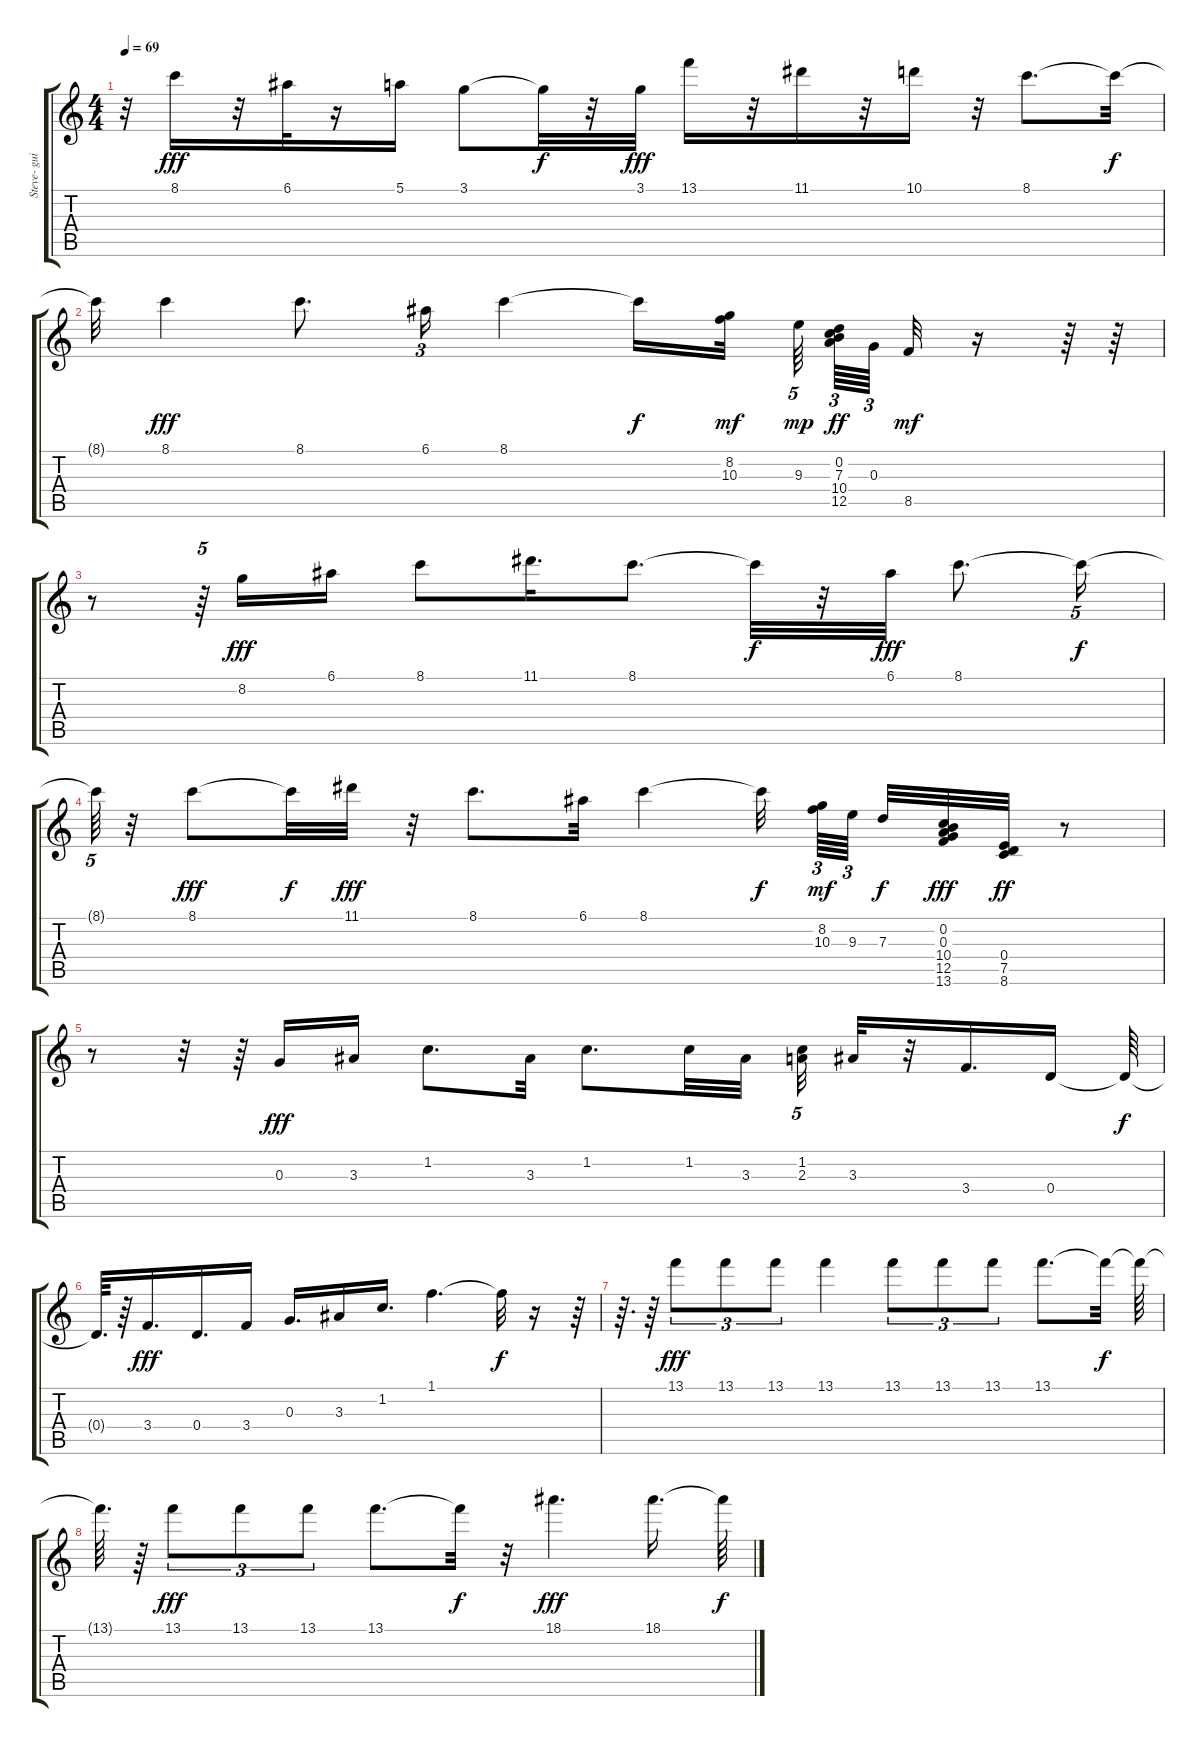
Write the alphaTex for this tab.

\track ("Steve- guitarechoes" "Steve- gui") {instrument electricbasspick}
\staff {score tabs}
\tuning (E4 B3 G3 D3 A2 E2) {hide}
\ts (4 4)
\tempo 69
\clef g2
\ks c
r.32{dy f} 8.1.16{dy fff} r.32 6.1.32 r.16 5.1.16 3.1.8 3.1{t}.32{dy f} r.32 3.1.32{dy fff} 13.1.16 r.32 11.1.16 r.32 10.1.16 r.32 8.1.8{d} 8.1{t}.32{dy f} |
8.1{t}.32 8.1.4{dy fff} 8.1.8{d} 6.1.16{tu (3 2)} 8.1.4 8.1{t}.16{dy f} (8.2 10.3).32{dy mf beam splitsecondary} 9.3.64{tu (5 4) dy mp} (0.2 7.3 10.4 12.5).64{tu (3 2) dy ff} 0.3.64{tu (3 2) beam splitsecondary} 8.5.32{dy mf} r.16 r.64 r.64 |
r.8 r.64{tu (5 4)} 8.2.16{dy fff} 6.1.16 8.1.8 11.1.16{d} 8.1.8{d} 8.1{t}.32{dy f} r.32 6.1.32{dy fff} 8.1.8{d} 8.1{t}.16{tu (5 4) dy f} |
8.1{t}.64{tu (5 4)} r.32 8.1.8{dy fff} 8.1{t}.32{dy f} 11.1.32{dy fff} r.32 8.1.8{d} 6.1.32 8.1.4 8.1{t}.32{dy f} (8.2 10.3).64{tu (3 2) dy mf} 9.3.64{tu (3 2) beam splitsecondary} 7.3.32{dy f} (0.2 0.3 10.4 12.5 13.6).32{dy fff} (0.4 7.5 8.6).32{dy ff} r.8 |
r.8 r.32 r.64 0.3.16{dy fff} 3.3.16 1.2.8{d} 3.3.32 1.2.8{d} 1.2.32 3.3.32 (1.2 2.3).32{tu (5 4)} 3.3.32 r.32 3.4.16{d} 0.4.16 0.4{t}.64{dy f} |
0.4{t}.64{d} r.64 3.4.16{d dy fff} 0.4.16{d} 3.4.16 0.3.16{d} 3.3.16 1.2.16{d} 1.1.4{d} 1.1{t}.32{dy f} r.16 r.64 |
r.64{d} r.64 13.1.8{tu (3 2) dy fff} 13.1.8{tu (3 2)} 13.1.8{tu (3 2)} 13.1.4 13.1.8{tu (3 2)} 13.1.8{tu (3 2)} 13.1.8{tu (3 2)} 13.1.8{d} 13.1{t}.32{dy f} 13.1{t}.64 |
13.1{t}.64{d} r.64 13.1.8{tu (3 2) dy fff} 13.1.8{tu (3 2)} 13.1.8{tu (3 2)} 13.1.8{d} 13.1{t}.32{dy f} r.32 18.1.4{d dy fff} 18.1.16{d} 18.1{t}.64{dy f}
